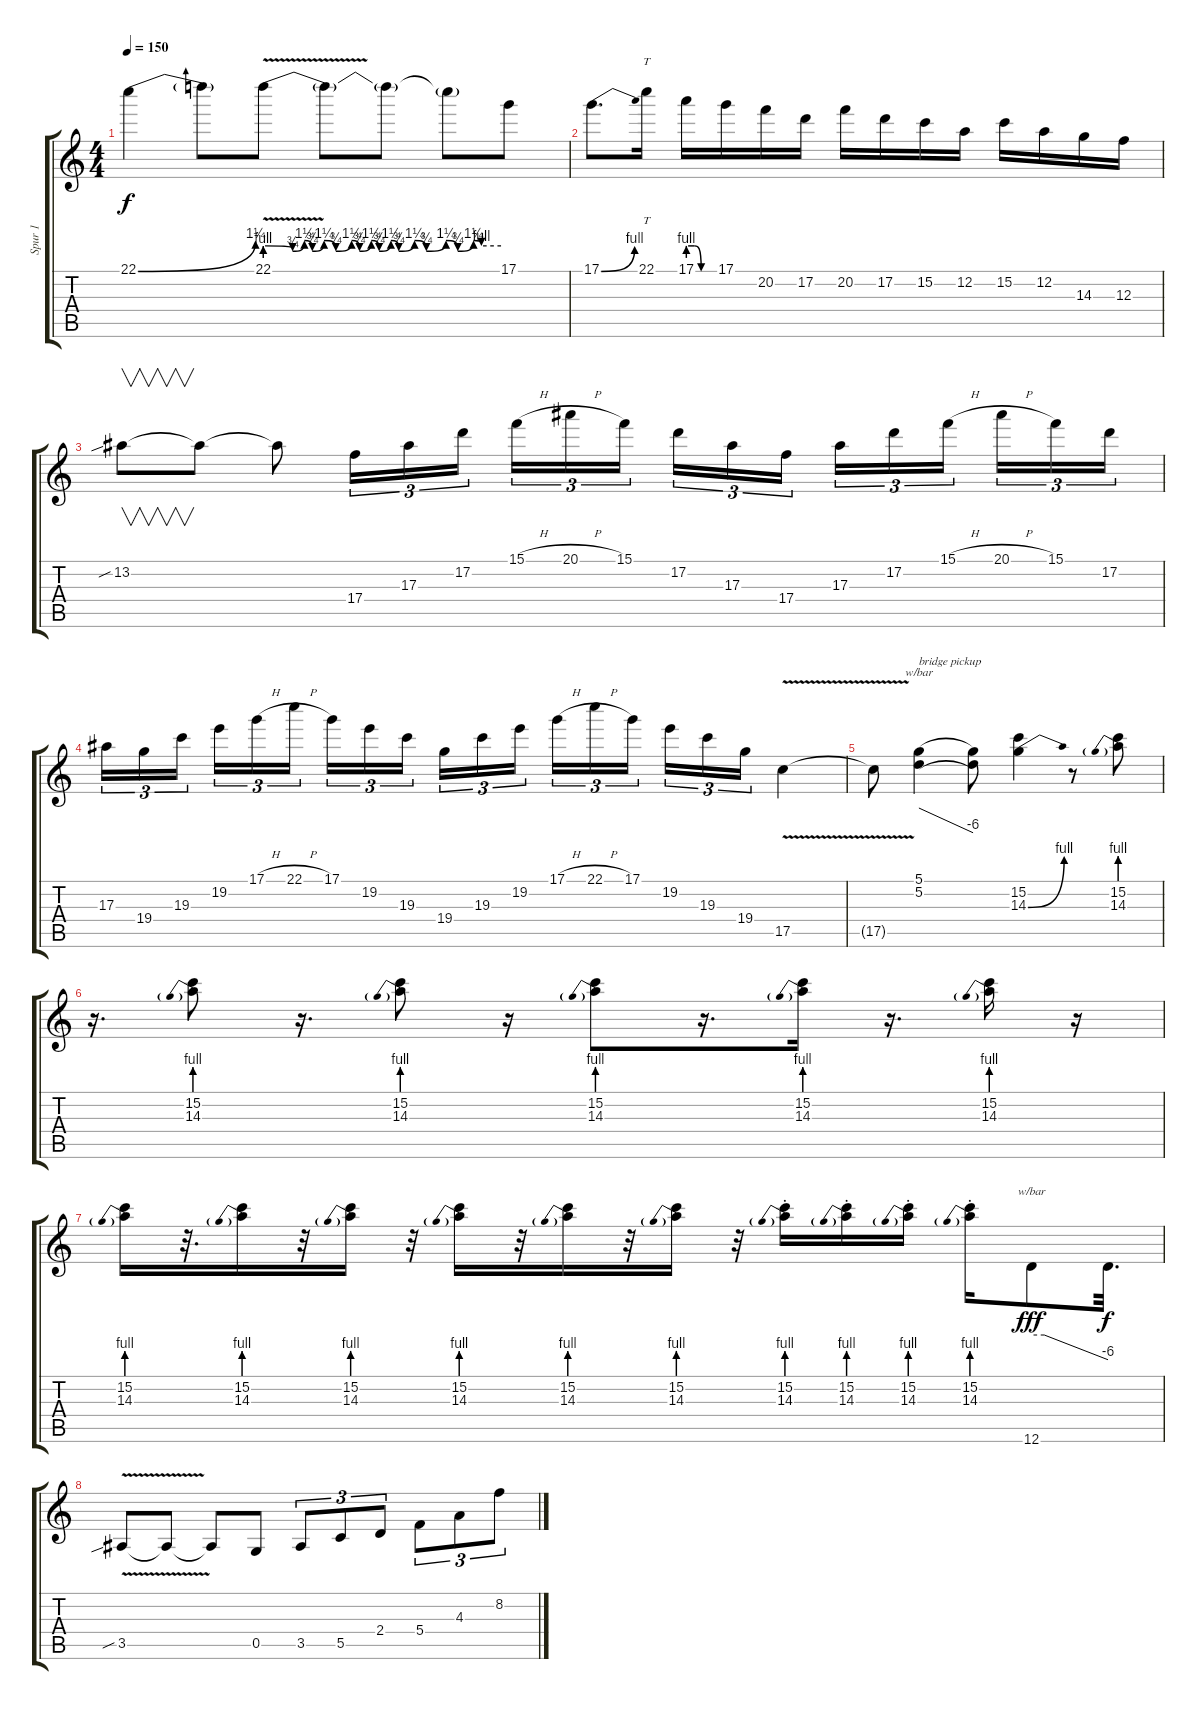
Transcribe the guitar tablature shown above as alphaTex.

\track ("Spur 1" "Spur 1") {instrument distortionguitar}
\staff {score tabs}
\tuning (D4 A3 F3 C3 G2 D2) {hide}
\ts (4 4)
\tempo 150
\clef g2
\ks c
22.1{be (bend 0 0 60 5)}.4{dy f} 22.1{t}.8 22.1{be (custom 0 4 7 3 10 5 12 3 15 5 18 3 22 5 24 3 27 5 29 3 32 5 34 3 38 5 41 3 46 5 49 3 53 5 55 4 60 4) v}.8 22.1{t}.8 22.1{t}.8 22.1{t}.8 17.1.8 |
17.1{be (bend 0 0 60 4)}.8{d} 22.1.16{tt} 17.1{be (custom 0 4 15 4 30 0 60 0)}.16 17.1.16 20.2.16 17.2.16 20.2.16 17.2.16 15.2.16 12.2.16 15.2.16 12.2.16 14.3.16 12.3.16 |
13.2{sib}.8{v} 13.2{t}.8 13.2{t}.8 17.4.16{tu (3 2)} 17.3.16{tu (3 2)} 17.2.16{tu (3 2)} 15.1{h}.16{tu (3 2)} 20.1{h}.16{tu (3 2)} 15.1.16{tu (3 2) beam splitsecondary} 17.2.16{tu (3 2)} 17.3.16{tu (3 2)} 17.4.16{tu (3 2)} 17.3.16{tu (3 2)} 17.2.16{tu (3 2)} 15.1{h}.16{tu (3 2) beam splitsecondary} 20.1{h}.16{tu (3 2)} 15.1.16{tu (3 2)} 17.2.16{tu (3 2)} |
17.3.16{tu (3 2)} 19.4.16{tu (3 2)} 19.3.16{tu (3 2) beam splitsecondary} 19.2.16{tu (3 2)} 17.1{h}.16{tu (3 2)} 22.1{h}.16{tu (3 2)} 17.1.16{tu (3 2)} 19.2.16{tu (3 2)} 19.3.16{tu (3 2) beam splitsecondary} 19.4.16{tu (3 2)} 19.3.16{tu (3 2)} 19.2.16{tu (3 2)} 17.1{h}.16{tu (3 2)} 22.1{h}.16{tu (3 2)} 17.1.16{tu (3 2) beam splitsecondary} 19.2.16{tu (3 2)} 19.3.16{tu (3 2)} 19.4.16{tu (3 2)} 17.5{v}.4 |
17.5{v t}.8 (5.1 5.2).4{tbe (dive default 0 0 60 -24) txt "bridge pickup" instrument distortionguitar} (5.1{t} 5.2{t}).8 (15.2 14.3{be (bend 0 0 60 4)}).4 r.8 (15.2 14.3{be (prebend 0 4 60 4)}).8 |
r.16{d} (15.2 14.3{be (prebend 0 4 60 4)}).8 r.16{d} (15.2 14.3{be (prebend 0 4 60 4)}).8 r.16 (15.2 14.3{be (prebend 0 4 60 4)}).8 r.16{d} (15.2 14.3{be (prebend 0 4 60 4)}).16 r.16{d} (15.2 14.3{be (prebend 0 4 60 4)}).16 r.16 |
(15.2 14.3{be (prebend 0 4 60 4)}).16 r.32{d} (15.2 14.3{be (prebend 0 4 60 4)}).16 r.32 (15.2 14.3{be (prebend 0 4 60 4)}).16 r.32 (15.2 14.3{be (prebend 0 4 60 4)}).16 r.32 (15.2 14.3{be (prebend 0 4 60 4)}).16 r.32 (15.2 14.3{be (prebend 0 4 60 4)}).16 r.32 (15.2{st} 14.3{be (prebend 0 4 60 4) st}).16 (15.2{st} 14.3{be (prebend 0 4 60 4) st}).16 (15.2{st} 14.3{be (prebend 0 4 60 4) st}).16 (15.2{st} 14.3{be (prebend 0 4 60 4) st}).16 12.6.8{tbe (custom default 0 0 10 0 60 -24) dy fff} 12.6{t}.32{d dy f} |
3.5{v sib}.8 3.5{t}.8 3.5{t}.8 0.5.8 3.5.8{tu (3 2)} 5.5.8{tu (3 2)} 2.4.8{tu (3 2)} 5.4.8{tu (3 2)} 4.3.8{tu (3 2)} 8.2{sl}.8{tu (3 2)}
